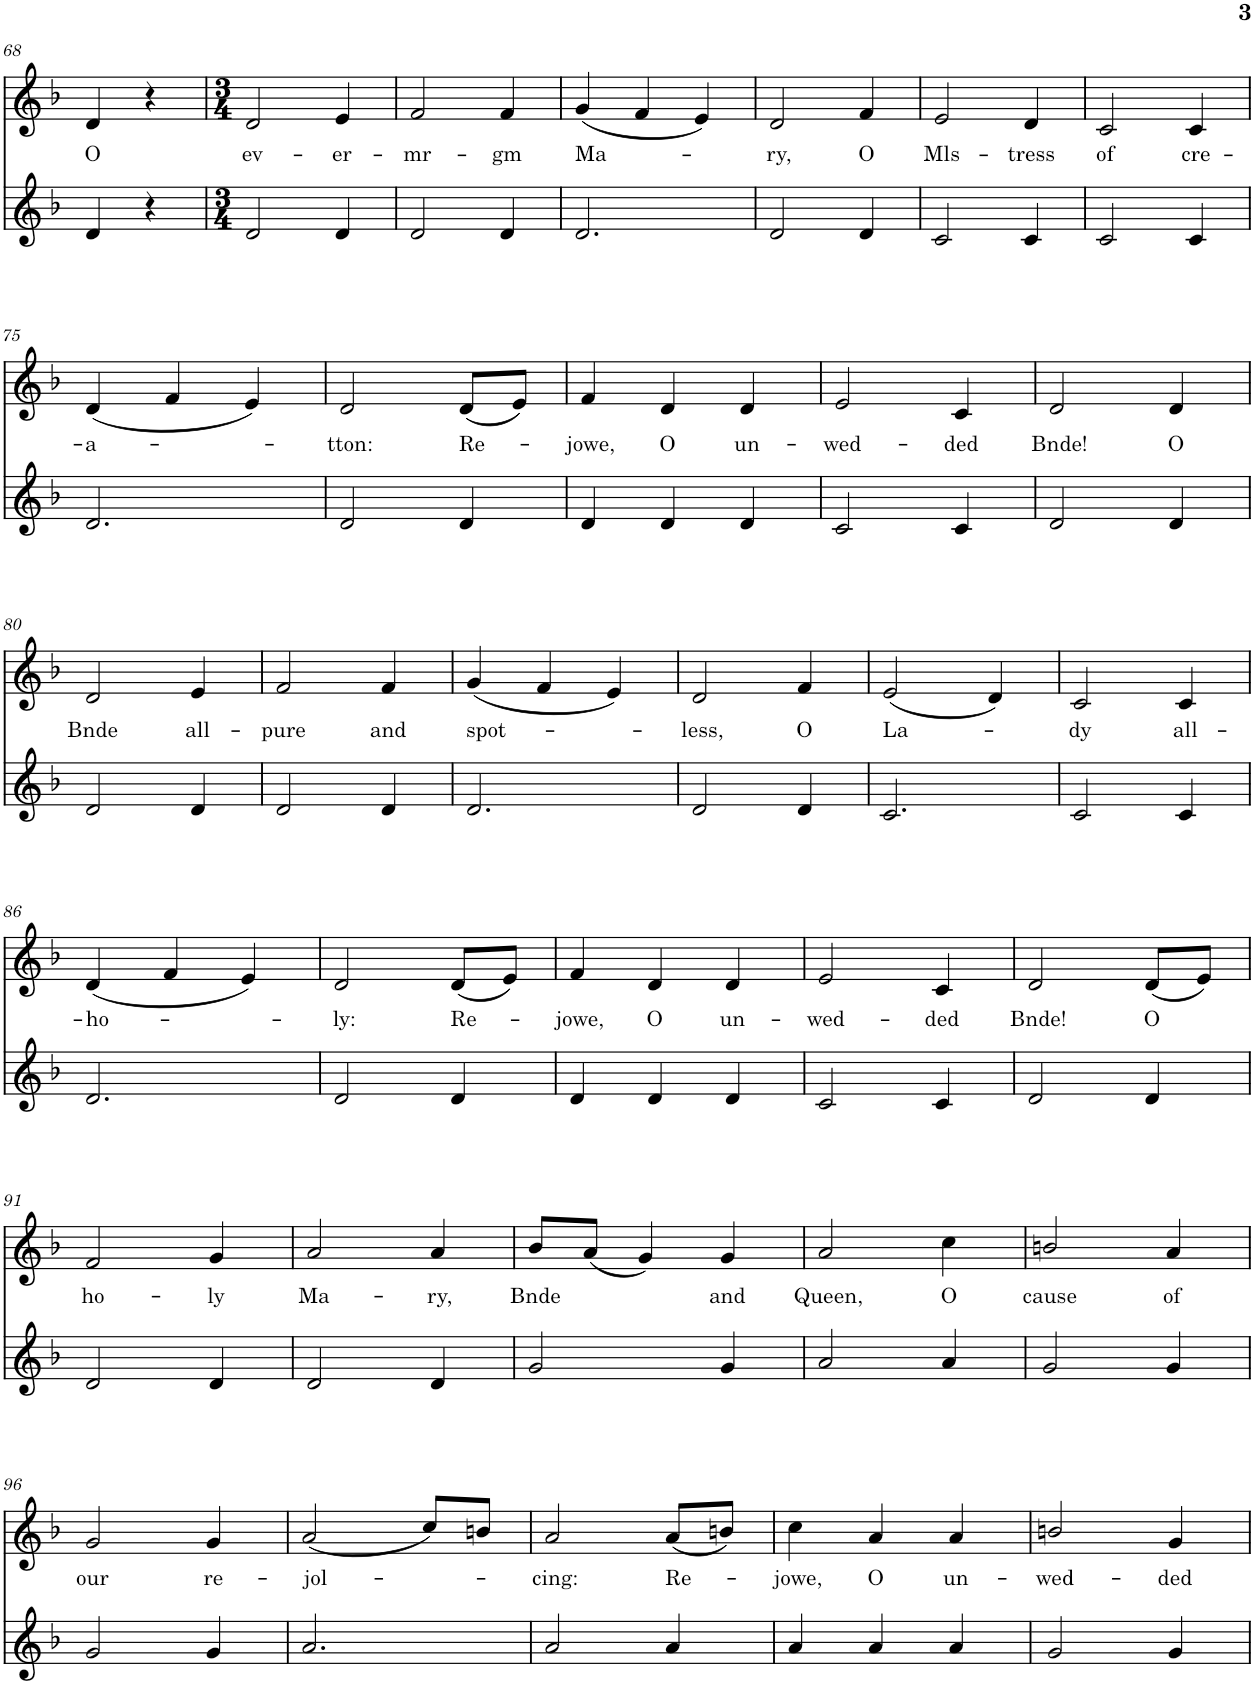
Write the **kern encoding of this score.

**kern	**kern	**text
*part2	*part1	*part1
*staff2	*staff1	*staff1
*I"Piano	*I"Piano	*
*I'Pno	*I'Pno	*
!!LO:PB:g=z
*clefG2	*clefG2	*
*k[b-]	*k[b-]	*
*M3/4	*M3/4	*
=68	=68	=68
!	!	!LO:LY:b
4d/	4d/	O
4r	4r	.
=69	=69	=69
*M3/4	*M3/4	*
!	!	!LO:LY:b
2d/	2d/	ev-
!	!	!LO:LY:b
4d/	4e/	-er-
=70	=70	=70
!	!	!LO:LY:b
2d/	2f/	-mr-
!	!	!LO:LY:b
4d/	4f/	-gm
=71	=71	=71
!	!	!LO:LY:b
2.d/	(4g/	Ma-
.	4f/	.
.	4e/)	.
=72	=72	=72
!	!	!LO:LY:b
2d/	2d/	-ry,
!	!	!LO:LY:b
4d/	4f/	O
=73	=73	=73
!	!	!LO:LY:b
2c/	2e/	Mls-
!	!	!LO:LY:b
4c/	4d/	-tress
=74	=74	=74
!	!	!LO:LY:b
2c/	2c/	of
!	!	!LO:LY:b
4c/	4c/	cre-
!!LO:LB:g=z
=75	=75	=75
!	!	!LO:LY:b
2.d/	(4d/	-a-
.	4f/	.
.	4e/)	.
=76	=76	=76
!	!	!LO:LY:b
2d/	2d/	-tton:
!	!	!LO:LY:b
4d/	(8d/L	Re-
.	8e/J)	.
=77	=77	=77
!	!	!LO:LY:b
4d/	4f/	-jowe,
!	!	!LO:LY:b
4d/	4d/	O
!	!	!LO:LY:b
4d/	4d/	un-
=78	=78	=78
!	!	!LO:LY:b
2c/	2e/	-wed-
!	!	!LO:LY:b
4c/	4c/	-ded
=79	=79	=79
!	!	!LO:LY:b
2d/	2d/	Bnde!
!	!	!LO:LY:b
4d/	4d/	O
!!LO:LB:g=z
=80	=80	=80
!	!	!LO:LY:b
2d/	2d/	Bnde
!	!	!LO:LY:b
4d/	4e/	all-
=81	=81	=81
!	!	!LO:LY:b
2d/	2f/	-pure
!	!	!LO:LY:b
4d/	4f/	and
=82	=82	=82
!	!	!LO:LY:b
2.d/	(4g/	spot-
.	4f/	.
.	4e/)	.
=83	=83	=83
!	!	!LO:LY:b
2d/	2d/	-less,
!	!	!LO:LY:b
4d/	4f/	O
=84	=84	=84
!	!	!LO:LY:b
2.c/	(2e/	La-
.	4d/)	.
=85	=85	=85
!	!	!LO:LY:b
2c/	2c/	-dy
!	!	!LO:LY:b
4c/	4c/	all-
!!LO:LB:g=z
=86	=86	=86
!	!	!LO:LY:b
2.d/	(4d/	-ho-
.	4f/	.
.	4e/)	.
=87	=87	=87
!	!	!LO:LY:b
2d/	2d/	-ly:
!	!	!LO:LY:b
4d/	(8d/L	Re-
.	8e/J)	.
=88	=88	=88
!	!	!LO:LY:b
4d/	4f/	-jowe,
!	!	!LO:LY:b
4d/	4d/	O
!	!	!LO:LY:b
4d/	4d/	un-
=89	=89	=89
!	!	!LO:LY:b
2c/	2e/	-wed-
!	!	!LO:LY:b
4c/	4c/	-ded
=90	=90	=90
!	!	!LO:LY:b
2d/	2d/	Bnde!
!	!	!LO:LY:b
4d/	(8d/L	O
.	8e/J)	.
!!LO:LB:g=z
=91	=91	=91
!	!	!LO:LY:b
2d/	2f/	ho-
!	!	!LO:LY:b
4d/	4g/	-ly
=92	=92	=92
!	!	!LO:LY:b
2d/	2a/	Ma-
!	!	!LO:LY:b
4d/	4a/	-ry,
=93	=93	=93
!	!	!LO:LY:b
2g/	8b-/L	Bnde
.	(8a/J	.
.	4g/)	.
!	!	!LO:LY:b
4g/	4g/	and
=94	=94	=94
!	!	!LO:LY:b
2a/	2a/	Queen,
!	!	!LO:LY:b
4a/	4cc\	O
=95	=95	=95
!	!	!LO:LY:b
2g/	2bn/	cause
!	!	!LO:LY:b
4g/	4a/	of
!!LO:LB:g=z
=96	=96	=96
!	!	!LO:LY:b
2g/	2g/	our
!	!	!LO:LY:b
4g/	4g/	re-
=97	=97	=97
!	!	!LO:LY:b
2.a/	(2a/	-jol-
.	8cc/L)	.
.	8bn/J	.
=98	=98	=98
!	!	!LO:LY:b
2a/	2a/	-cing:
!	!	!LO:LY:b
4a/	(8a/L	Re-
.	8bn/J)	.
=99	=99	=99
!	!	!LO:LY:b
4a/	4cc\	-jowe,
!	!	!LO:LY:b
4a/	4a/	O
!	!	!LO:LY:b
4a/	4a/	un-
=100	=100	=100
!	!	!LO:LY:b
2g/	2bn/	-wed-
!	!	!LO:LY:b
4g/	4g/	-ded
=	=	=
*-	*-	*-
